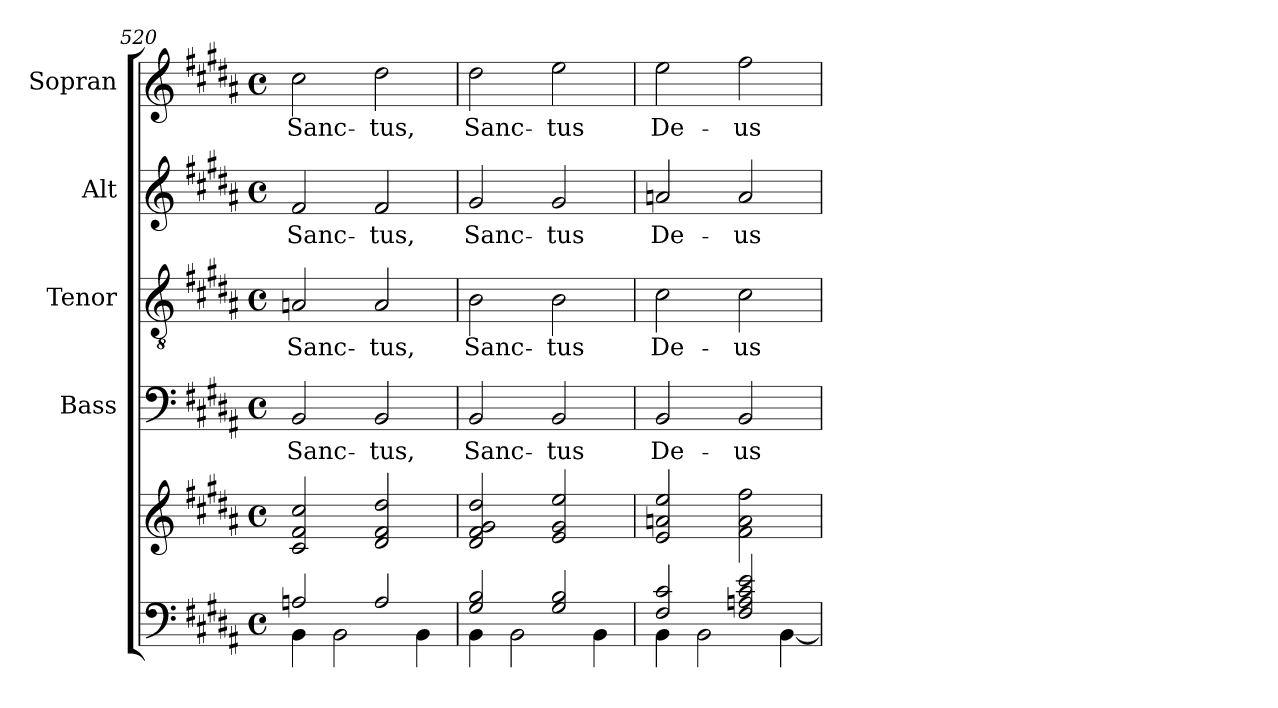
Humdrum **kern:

**kern	**kern	**kern	**text	**kern	**text	**kern	**text	**kern	**text
*part5	*part5	*part4	*part4	*part3	*part3	*part2	*part2	*part1	*part1
*staff6	*staff5	*staff4	*staff4	*staff3	*staff3	*staff2	*staff2	*staff1	*staff1
*	*	*I"Bass	*	*I"Tenor	*	*I"Alt	*	*I"Sopran	*
*	*	*I'B.	*	*I'T.	*	*I'A.	*	*I'S.	*
*clefF4	*clefG2	*clefF4	*	*clefGv2	*	*clefG2	*	*clefG2	*
*k[f#c#g#d#a#]	*k[f#c#g#d#a#]	*k[f#c#g#d#a#]	*	*k[f#c#g#d#a#]	*	*k[f#c#g#d#a#]	*	*k[f#c#g#d#a#]	*
*B:	*B:	*B:	*	*B:	*	*B:	*	*B:	*
*M4/4	*M4/4	*M4/4	*	*M4/4	*	*M4/4	*	*M4/4	*
*met(c)	*met(c)	*met(c)	*	*met(c)	*	*met(c)	*	*met(c)	*
=520	=520	=520	=520	=520	=520	=520	=520	=520	=520
*^	*	*	*	*	*	*	*	*	*
!	!	!	!	!LO:LY:b	!	!LO:LY:b	!	!LO:LY:b	!	!LO:LY:b
2An/	4BB\	2c#/ 2f#/ 2cc#/	2BB/	Sanc-	2An/	Sanc-	2f#/	Sanc-	2cc#\	Sanc-
.	2BB\	.	.	.	.	.	.	.	.	.
!	!	!	!	!LO:LY:b	!	!LO:LY:b	!	!LO:LY:b	!	!LO:LY:b
2A/	.	2d#/ 2f#/ 2dd#/	2BB/	-tus,	2A/	-tus,	2f#/	-tus,	2dd#\	-tus,
.	4BB\	.	.	.	.	.	.	.	.	.
=521	=521	=521	=521	=521	=521	=521	=521	=521	=521	=521
!	!	!	!	!LO:LY:b	!	!LO:LY:b	!	!LO:LY:b	!	!LO:LY:b
2G#/ 2B/	4BB\	2d#/ 2f#/ 2g#/ 2dd#/	2BB/	Sanc-	2B\	Sanc-	2g#/	Sanc-	2dd#\	Sanc-
.	2BB\	.	.	.	.	.	.	.	.	.
!	!	!	!	!LO:LY:b	!	!LO:LY:b	!	!LO:LY:b	!	!LO:LY:b
2G#/ 2B/	.	2e/ 2g#/ 2ee/	2BB/	-tus	2B\	-tus	2g#/	-tus	2ee\	-tus
.	4BB\	.	.	.	.	.	.	.	.	.
!!LO:PB:g=z
=522	=522	=522	=522	=522	=522	=522	=522	=522	=522	=522
!	!	!	!	!LO:LY:b	!	!LO:LY:b	!	!LO:LY:b	!	!LO:LY:b
2F#/ 2c#/	4BB\	2e/ 2an/ 2ee/	2BB/	De-	2c#\	De-	2an/	De-	2ee\	De-
.	2BB\	.	.	.	.	.	.	.	.	.
!	!	!	!	!LO:LY:b	!	!LO:LY:b	!	!LO:LY:b	!	!LO:LY:b
2F#/ 2An/ 2c#/ 2e/	.	2f#\ 2a\ 2ff#\	2BB/	-us	2c#\	-us	2a/	-us	2ff#\	-us
.	[<4BB\	.	.	.	.	.	.	.	.	.
*v	*v	*	*	*	*	*	*	*	*	*
=	=	=	=	=	=	=	=	=	=
*-	*-	*-	*-	*-	*-	*-	*-	*-	*-
